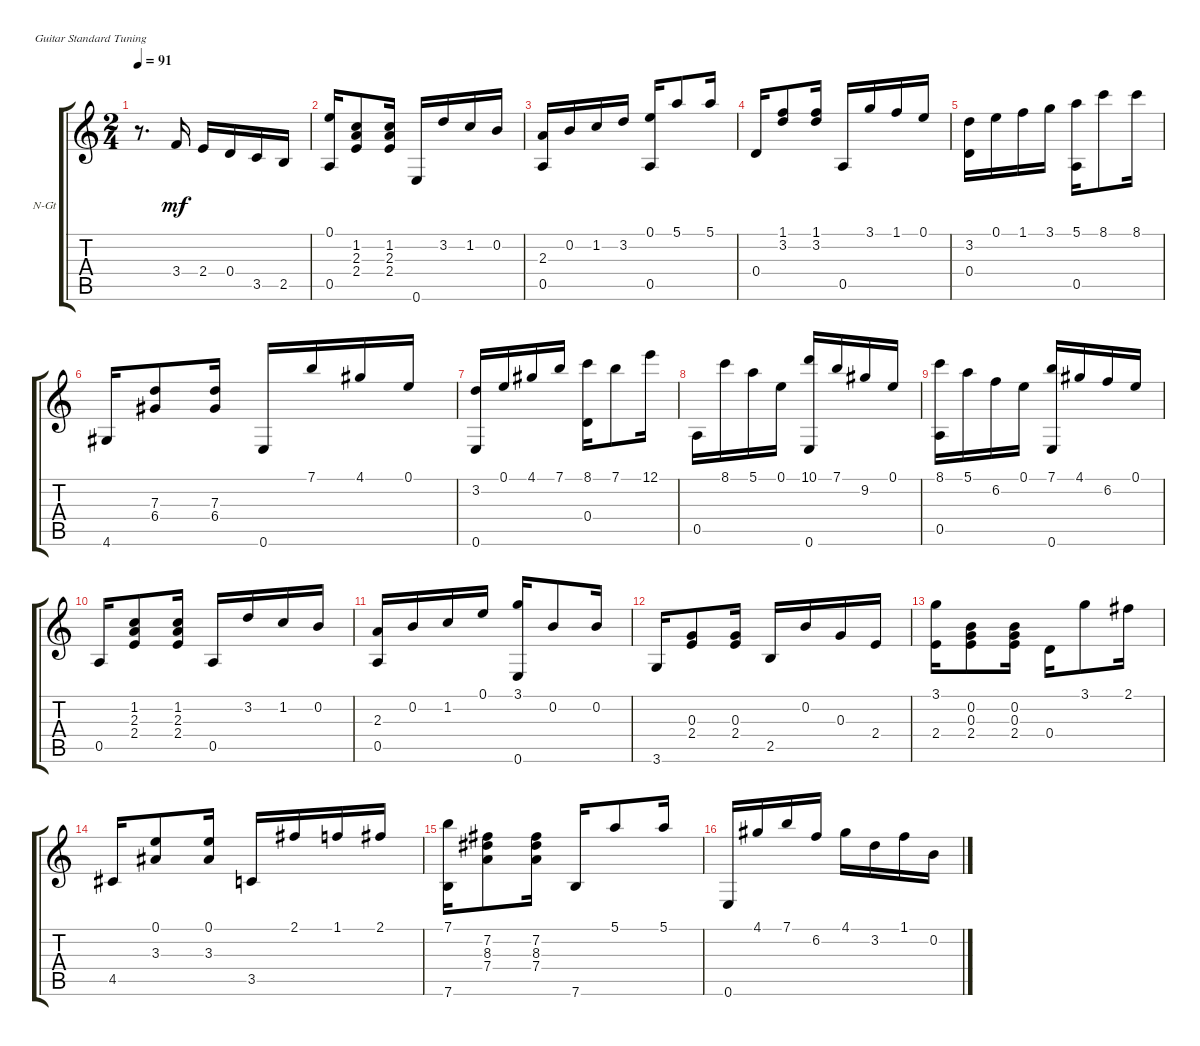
\bracketExtendMode groupsimilarinstruments
\firstSystemTrackNameOrientation horizontal
\otherSystemsTrackNameOrientation horizontal
\track ("Dilermando Reis" "N-Gt") {instrument acousticguitarnylon}
\staff {score tabs}
\tuning (E4 B3 G3 D3 A2 E2)
\ts (2 4)
\tempo 91
\clef g2
\ks c
r.8{d dy mf instrument acousticguitarnylon} 3.4.16{txt ""} 2.4.16 0.4.16 3.5.16 2.5.16 |
(0.1 0.5).16 (1.2 2.3 2.4).8 (1.2 2.3 2.4).16 0.6.16 3.2.16 1.2.16 0.2.16 |
(2.3 0.5).16 0.2.16 1.2.16 3.2.16 (0.1 0.5).16 5.1.8 5.1.16 |
0.4.16 (1.1 3.2).8 (1.1 3.2).16 0.5.16 3.1.16 1.1.16 0.1.16 |
(3.2 0.4).16 0.1.16 1.1.16 3.1.16 (5.1 0.5).16 8.1.8 8.1.16 |
4.6.16 (7.3 6.4).8 (7.3 6.4).16 0.6.16 7.1.16 4.1.16 0.1.16 |
(3.2 0.6).16 0.1.16 4.1.16 7.1.16 (8.1 0.4).16 7.1.8 12.1.16 |
0.5.16 8.1.16 5.1.16 0.1.16 (10.1 0.6).16 7.1.16 9.2.16 0.1.16 |
(8.1 0.5).16 5.1.16 6.2.16 0.1.16 (7.1 0.6).16 4.1.16 6.2.16 0.1.16 |
0.5.16 (1.2 2.3 2.4).8 (1.2 2.3 2.4).16 0.5.16 3.2.16 1.2.16 0.2.16 |
(2.3 0.5).16 0.2.16 1.2.16 0.1.16 (3.1 0.6).16 0.2.8 0.2.16 |
3.6.16 (0.3 2.4).8 (0.3 2.4).16 2.5.16 0.2.16 0.3.16 2.4.16 |
(3.1 2.4).16 (0.2 0.3 2.4).8 (0.2 0.3 2.4).16 0.4.16 3.1.8 2.1.16 |
4.5.16 (0.1 3.3).8 (0.1 3.3).16 3.5.16 2.1.16 1.1.16 2.1.16 |
(7.1 7.6).16 (7.2 8.3 7.4).8 (7.2 8.3 7.4).16 7.6.16 5.1.8 5.1.16 |
0.6.16 4.1.16 7.1.16 6.2.16 4.1.16 3.2.16 1.1.16 0.2.16
